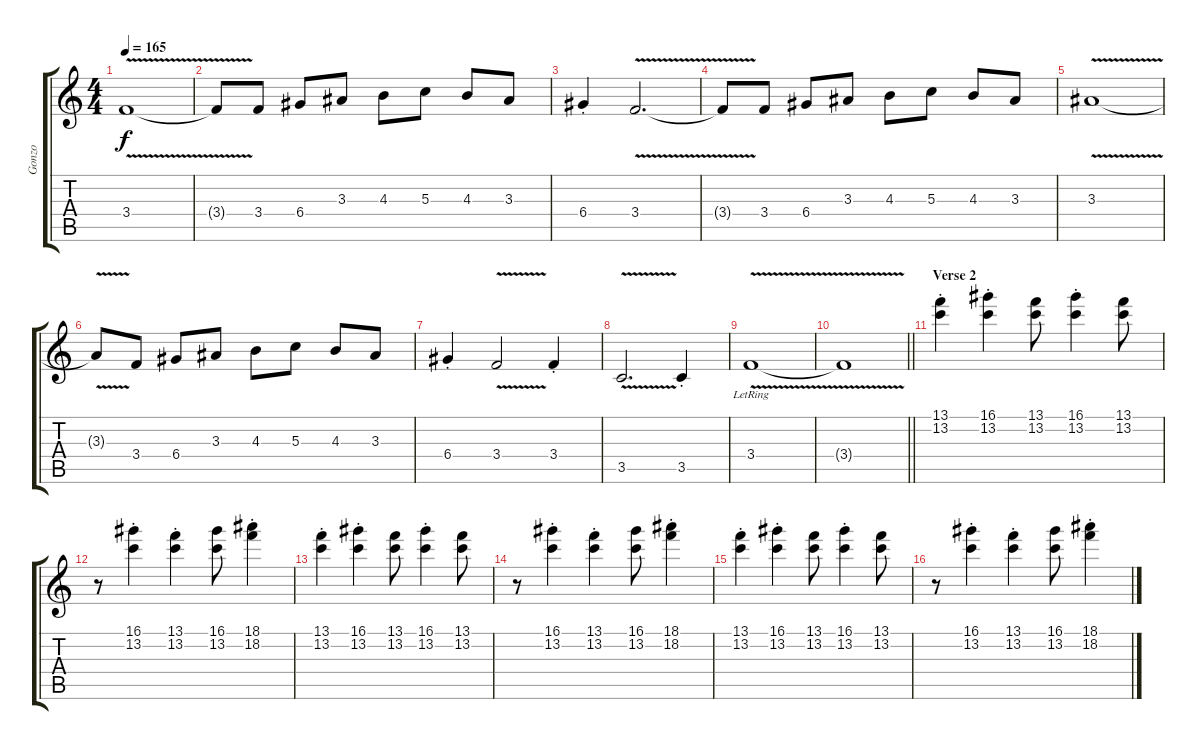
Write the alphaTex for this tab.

\track ("Gonzo" "Gonzo") {instrument electricguitarmuted}
\staff {score tabs}
\tuning (E4 B3 G3 D3 A2 E2) {hide}
\ts (4 4)
\tempo 165
\clef g2
\ks c
3.4{v}.1{dy f} |
3.4{t}.8 3.4.8 6.4.8 3.3.8 4.3.8 5.3.8 4.3.8 3.3.8 |
6.4{st}.4 3.4{v}.2{d} |
3.4{t}.8 3.4.8 6.4.8 3.3.8 4.3.8 5.3.8 4.3.8 3.3.8 |
3.3{v}.1 |
3.3{t}.8 3.4.8 6.4.8 3.3.8 4.3.8 5.3.8 4.3.8 3.3.8 |
6.4{st}.4 3.4{v}.2 3.4{st}.4 |
3.5{v}.2{d} 3.5{st}.4 |
3.4{v lr}.1 |
\barLineRight lightlight
3.4{t}.1{volume 5} |
\section ("" "Verse 2")
(13.1{st} 13.2{st}).4{volume 10} (16.1{st} 13.2{st}).4 (13.1 13.2).8 (16.1{st} 13.2{st}).4 (13.1 13.2).8 |
r.8 (16.1{st} 13.2{st}).4 (13.1{st} 13.2{st}).4 (16.1 13.2).8 (18.1{st} 18.2{st}).4 |
(13.1{st} 13.2{st}).4 (16.1{st} 13.2{st}).4 (13.1 13.2).8 (16.1{st} 13.2{st}).4 (13.1 13.2).8 |
r.8 (16.1{st} 13.2{st}).4 (13.1{st} 13.2{st}).4 (16.1 13.2).8 (18.1{st} 18.2{st}).4 |
(13.1{st} 13.2{st}).4 (16.1{st} 13.2{st}).4 (13.1 13.2).8 (16.1{st} 13.2{st}).4 (13.1 13.2).8 |
r.8 (16.1{st} 13.2{st}).4 (13.1{st} 13.2{st}).4 (16.1 13.2).8 (18.1{st} 18.2{st}).4
